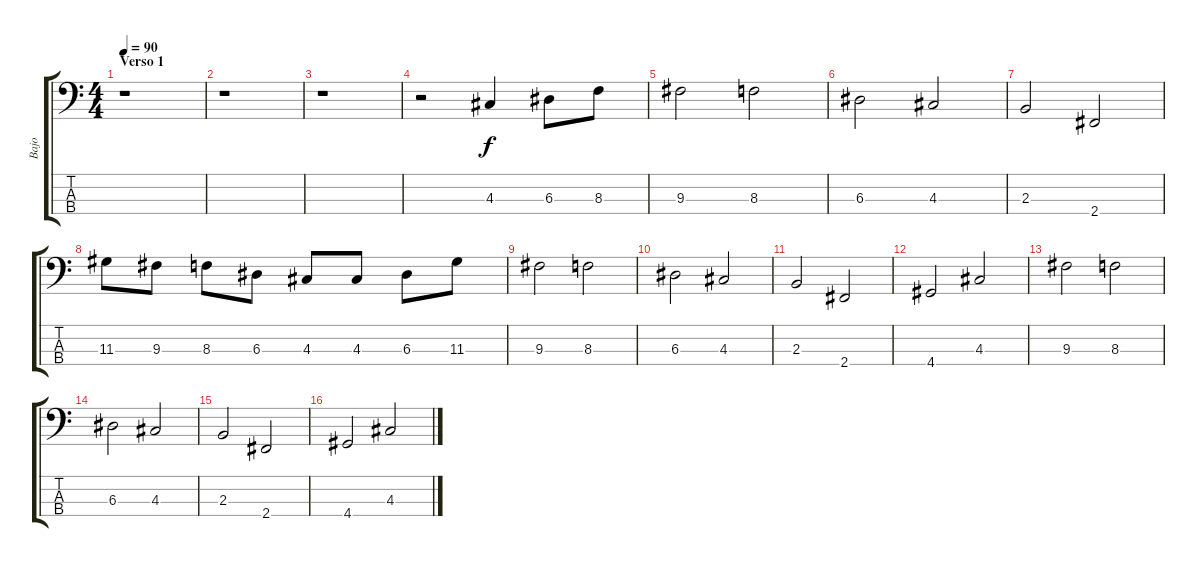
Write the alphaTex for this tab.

\track ("Bajo" "Bajo") {instrument electricbassfinger}
\staff {score tabs}
\tuning (G2 D2 A1 E1) {hide}
\ts (4 4)
\section ("" "Verso 1")
\tempo 90
\clef f4
\ks c
r.1{dy f instrument electricbassfinger} |
r.1 |
r.1 |
r.2 4.3.4 6.3.8 8.3.8 |
9.3.2 8.3.2 |
6.3.2 4.3.2 |
2.3.2 2.4.2 |
11.3.8 9.3.8 8.3.8 6.3.8 4.3.8 4.3.8 6.3.8 11.3.8 |
9.3.2 8.3.2 |
6.3.2 4.3.2 |
2.3.2 2.4.2 |
4.4.2 4.3.2 |
9.3.2 8.3.2 |
6.3.2 4.3.2 |
2.3.2 2.4.2 |
4.4.2 4.3.2
